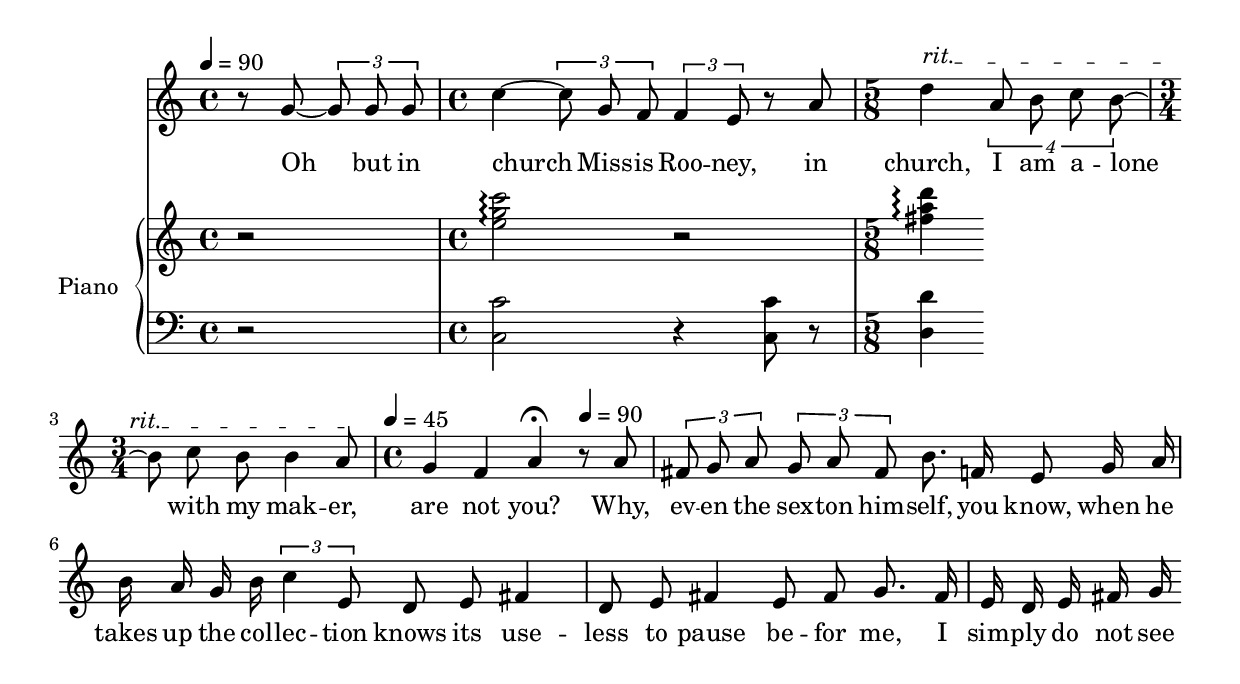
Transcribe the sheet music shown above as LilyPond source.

\include "Global.ly"

melody = { 
	\tempo 4 = 90 \partial 2 r8 g8~ \times 2/3 {g g g} | %1
	\time 4/4  			c4~ \times 2/3 {c8 g f} \times 2/3 {f4 e8} r8 a8| 
	\time 5/8 \rit		d4\startTextSpan  \times 3/4 {a8 b c b~} |
	\time 3/4			 b c b b4 a8\stopTextSpan \tempo 4 = 45| %3
	\time 4/4 			g4 f a \fermata \tempo 4 = 90 r8 a8 | 
	\times 2/3 	{fis g a} \times 2/3 {g a fis  } b8. f16 e8 g16 a | %5
	b a g b  \times 2/3 {c4 e,8} d e fis4 | 
	d8 e fis4 e8 fis g8. fis16 | %7
	e d e fis g
}



%Accompaniment

\parallelMusic #'(rhand lhand) {
  \partial 2 r2                   | \clef bass r2             | 
  \time 4/4< e g c >2\arpeggio r2 | < c c' >2 r4 < c c' >8 r8 | 
  < fis a d >4\arpeggio           | < d d' >4                 | 
}

accompaniment = \new PianoStaff {
  \set PianoStaff.instrumentName = #"Piano"
  <<
    \new Staff \relative c'' \rhand
    \new Staff  \relative c \lhand
>>
}

missFitt =
\new Voice = "MissFitt" { \relative c'' {
	\autoBeamOff \melody
} }

missFittLyrics =
\new Lyrics \lyricsto "MissFitt" {
	Oh but in | 
	church Miss -- is Roo -- ney, in | 
	church, I am a -- lone with my mak -- er, are not you? 
	Why, ev -- en the sex -- ton him -- self, you know, when he takes up the col -- lec -- tion knows %that
	its use -- less to pause be -- for me, I sim -- ply do not see the plate, or bag, what -- e -- ver it is
	they use, how could I! Why, 
}

\score {
	<<
		\missFitt
		\missFittLyrics
		\accompaniment
		>>
		 \midi {}
		 \layout {}
}





\version "2.12.3"
